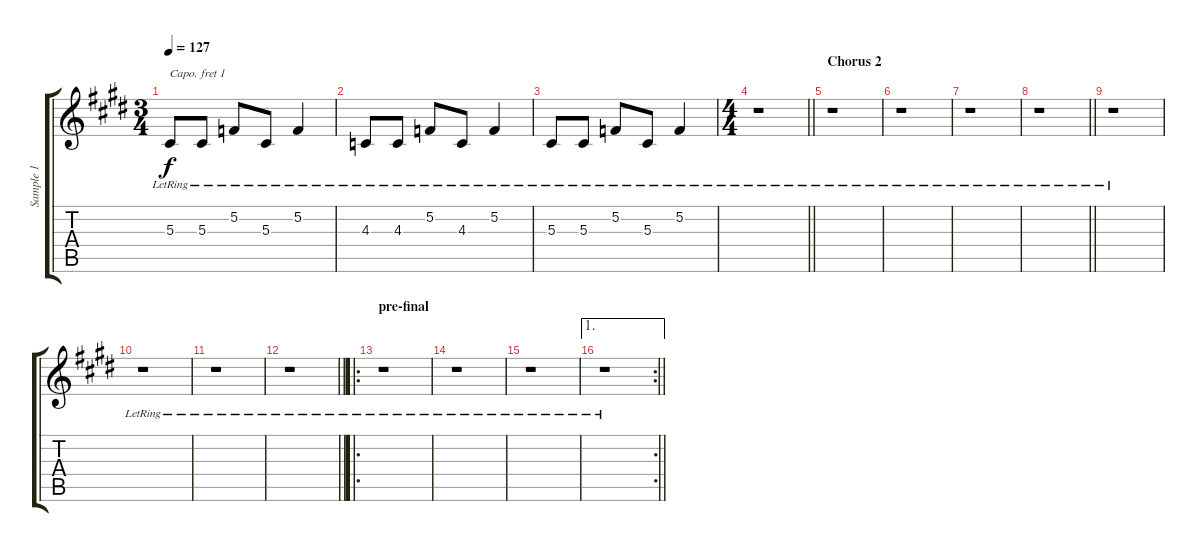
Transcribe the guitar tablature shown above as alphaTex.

\track ("Sample 1" "Sample 1") {instrument fx7echoes}
\staff {score tabs}
\capo 1
\tuning (E4 B3 G3 D3 A2 E2) {hide}
\ts (3 4)
\tempo 127
\clef g2
\ks e
5.3{lr}.8{dy f} 5.3{lr}.8 5.2{lr}.8 5.3{lr}.8 5.2{lr}.4 |
4.3{lr}.8 4.3{lr}.8 5.2{lr}.8 4.3{lr}.8 5.2{lr}.4 |
5.3{lr}.8 5.3{lr}.8 5.2{lr}.8 5.3{lr}.8 5.2{lr}.4 |
\ts (4 4)
\barLineRight lightlight
r.1 |
\section ("" "Chorus 2")
r.1 |
r.1 |
r.1 |
\barLineRight lightlight
r.1 |
r.1 |
r.1 |
r.1 |
\barLineRight lightlight
r.1 |
\ro
\section ("" "pre-final")
r.1 |
r.1 |
r.1 |
\ae 1
\rc 2
\barLineRight lightlight
r.1
